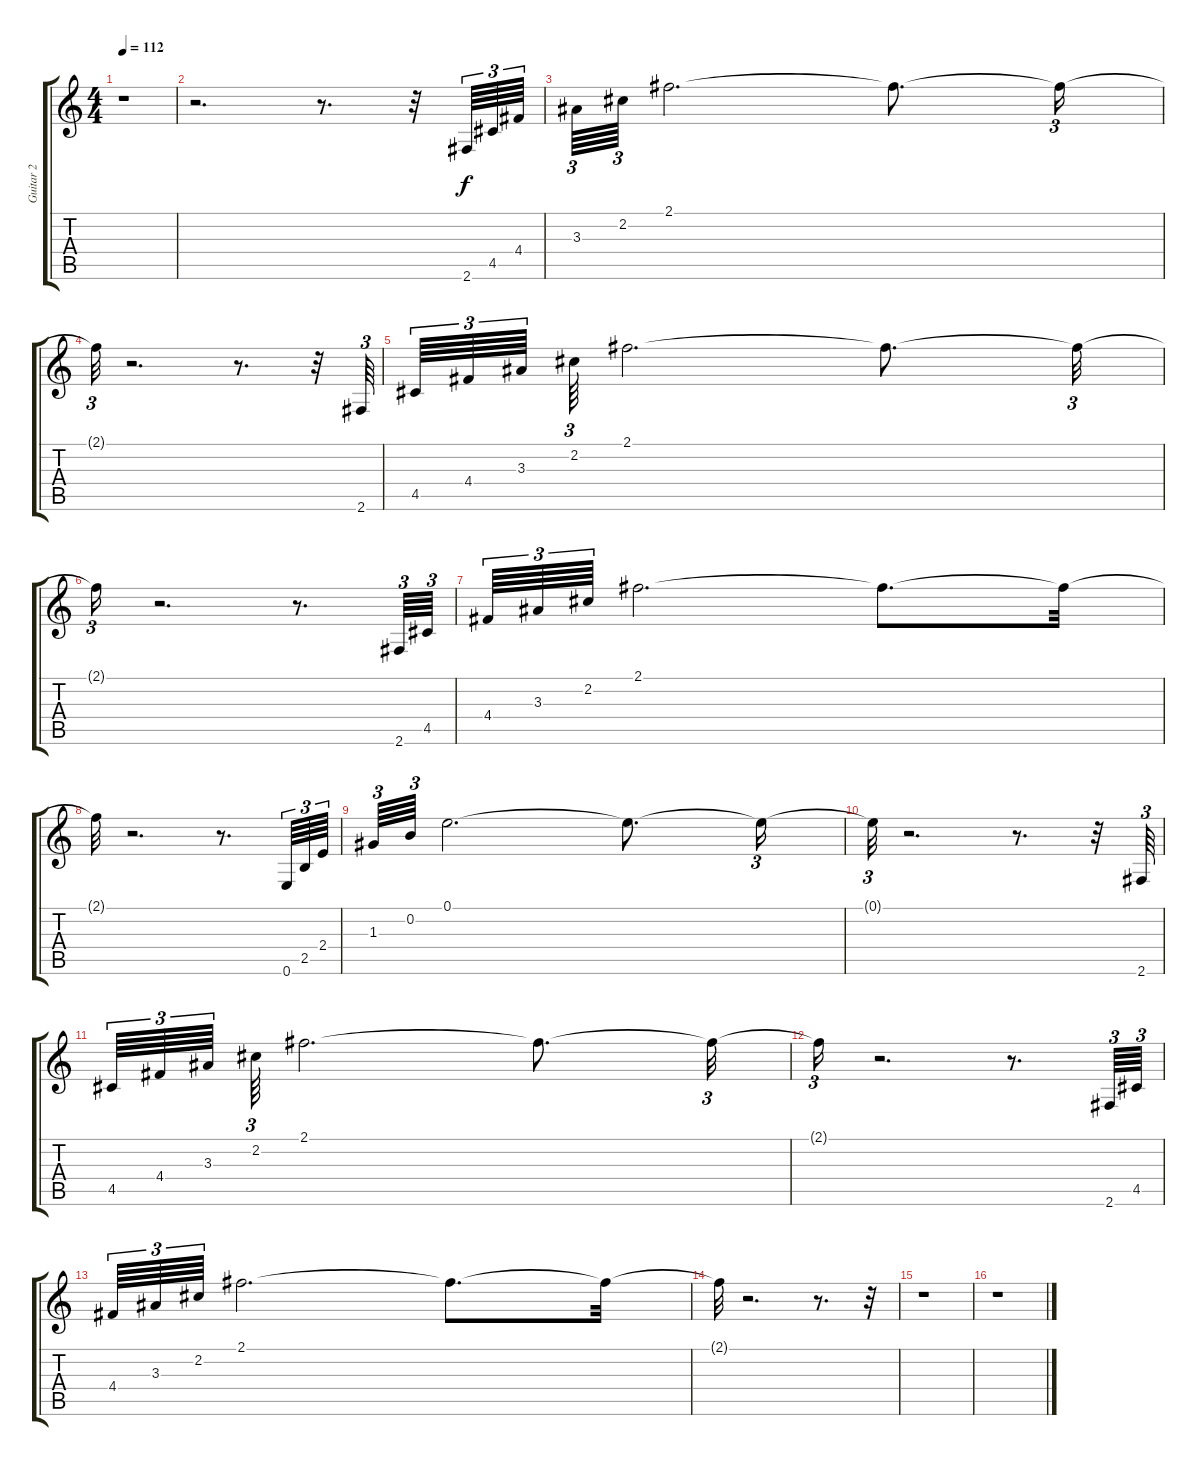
\track ("Guitar 2" "Guitar 2") {instrument electricguitarclean}
\staff {score tabs}
\tuning (E4 B3 G3 D3 A2 E2) {hide}
\ts (4 4)
\tempo 112
\clef g2
\ks c
r.1{dy f} |
r.2{d} r.8{d} r.32 2.6.64{tu (3 2)} 4.5.64{tu (3 2)} 4.4.64{tu (3 2)} |
3.3.64{tu (3 2)} 2.2.64{tu (3 2)} 2.1.2{d} 2.1{t}.8{d} 2.1{t}.16{tu (3 2)} |
2.1{t}.32{tu (3 2)} r.2{d} r.8{d} r.32 2.6.64{tu (3 2)} |
4.5.64{tu (3 2)} 4.4.64{tu (3 2)} 3.3.64{tu (3 2) beam splitsecondary} 2.2.64{tu (3 2)} 2.1.2{d} 2.1{t}.8{d} 2.1{t}.32{tu (3 2)} |
2.1{t}.16{tu (3 2)} r.2{d} r.8{d} 2.6.64{tu (3 2)} 4.5.64{tu (3 2)} |
4.4.64{tu (3 2)} 3.3.64{tu (3 2)} 2.2.64{tu (3 2)} 2.1.2{d} 2.1{t}.8{d} 2.1{t}.32 |
2.1{t}.32 r.2{d} r.8{d} 0.6.64{tu (3 2)} 2.5.64{tu (3 2)} 2.4.64{tu (3 2)} |
1.3.64{tu (3 2)} 0.2.64{tu (3 2)} 0.1.2{d} 0.1{t}.8{d} 0.1{t}.16{tu (3 2)} |
0.1{t}.32{tu (3 2)} r.2{d} r.8{d} r.32 2.6.64{tu (3 2)} |
4.5.64{tu (3 2)} 4.4.64{tu (3 2)} 3.3.64{tu (3 2) beam splitsecondary} 2.2.64{tu (3 2)} 2.1.2{d} 2.1{t}.8{d} 2.1{t}.32{tu (3 2)} |
2.1{t}.16{tu (3 2)} r.2{d} r.8{d} 2.6.64{tu (3 2)} 4.5.64{tu (3 2)} |
4.4.64{tu (3 2)} 3.3.64{tu (3 2)} 2.2.64{tu (3 2)} 2.1.2{d} 2.1{t}.8{d} 2.1{t}.32 |
2.1{t}.32 r.2{d} r.8{d} r.32 |
r.1 |
r.1
